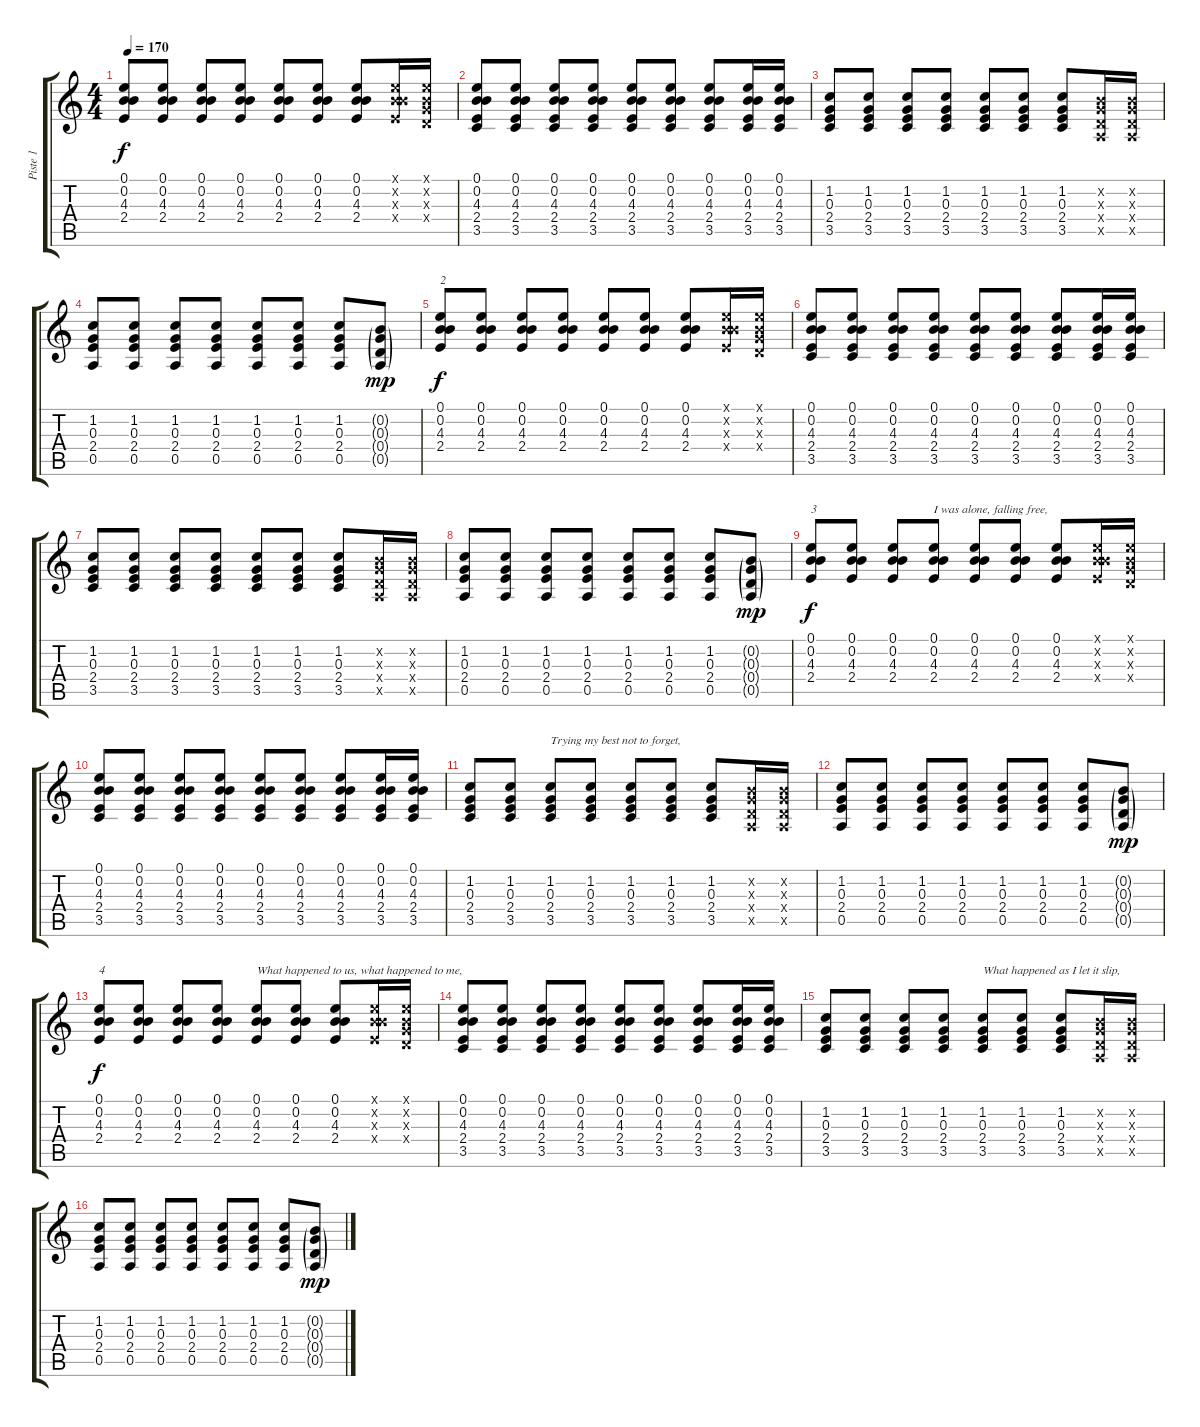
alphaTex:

\track ("Piste 1" "Piste 1") {instrument acousticguitarsteel}
\staff {score tabs}
\tuning (E4 B3 G3 D3 A2 E2) {hide}
\ts (4 4)
\tempo 170
\clef g2
\ks c
(0.1 0.2 4.3 2.4).8{dy f instrument acousticguitarsteel} (0.1 0.2 4.3 2.4).8 (0.1 0.2 4.3 2.4).8 (0.1 0.2 4.3 2.4).8 (0.1 0.2 4.3 2.4).8 (0.1 0.2 4.3 2.4).8 (0.1 0.2 4.3 2.4).8 (0.1{x} 0.2{x} 4.3{x} 2.4{x}).16 (0.1{x} 0.2{x} 0.3{x} 0.4{x}).16 |
(0.1 0.2 4.3 2.4 3.5).8 (0.1 0.2 4.3 2.4 3.5).8 (0.1 0.2 4.3 2.4 3.5).8 (0.1 0.2 4.3 2.4 3.5).8 (0.1 0.2 4.3 2.4 3.5).8 (0.1 0.2 4.3 2.4 3.5).8 (0.1 0.2 4.3 2.4 3.5).8 (0.1 0.2 4.3 2.4 3.5).16 (0.1 0.2 4.3 2.4 3.5).16 |
(1.2 0.3 2.4 3.5).8 (1.2 0.3 2.4 3.5).8 (1.2 0.3 2.4 3.5).8 (1.2 0.3 2.4 3.5).8 (1.2 0.3 2.4 3.5).8 (1.2 0.3 2.4 3.5).8 (1.2 0.3 2.4 3.5).8 (0.2{x} 0.3{x} 0.4{x} 0.5{x}).16 (0.2{x} 0.3{x} 0.4{x} 0.5{x}).16 |
(1.2 0.3 2.4 0.5).8 (1.2 0.3 2.4 0.5).8 (1.2 0.3 2.4 0.5).8 (1.2 0.3 2.4 0.5).8 (1.2 0.3 2.4 0.5).8 (1.2 0.3 2.4 0.5).8 (1.2 0.3 2.4 0.5).8 (0.2{g} 0.3{g} 0.4{g} 0.5{g}).8{dy mp} |
(0.1 0.2 4.3 2.4).8{txt "2" dy f} (0.1 0.2 4.3 2.4).8 (0.1 0.2 4.3 2.4).8 (0.1 0.2 4.3 2.4).8 (0.1 0.2 4.3 2.4).8 (0.1 0.2 4.3 2.4).8 (0.1 0.2 4.3 2.4).8 (0.1{x} 0.2{x} 4.3{x} 2.4{x}).16 (0.1{x} 0.2{x} 0.3{x} 0.4{x}).16 |
(0.1 0.2 4.3 2.4 3.5).8 (0.1 0.2 4.3 2.4 3.5).8 (0.1 0.2 4.3 2.4 3.5).8 (0.1 0.2 4.3 2.4 3.5).8 (0.1 0.2 4.3 2.4 3.5).8 (0.1 0.2 4.3 2.4 3.5).8 (0.1 0.2 4.3 2.4 3.5).8 (0.1 0.2 4.3 2.4 3.5).16 (0.1 0.2 4.3 2.4 3.5).16 |
(1.2 0.3 2.4 3.5).8 (1.2 0.3 2.4 3.5).8 (1.2 0.3 2.4 3.5).8 (1.2 0.3 2.4 3.5).8 (1.2 0.3 2.4 3.5).8 (1.2 0.3 2.4 3.5).8 (1.2 0.3 2.4 3.5).8 (0.2{x} 0.3{x} 0.4{x} 0.5{x}).16 (0.2{x} 0.3{x} 0.4{x} 0.5{x}).16 |
(1.2 0.3 2.4 0.5).8 (1.2 0.3 2.4 0.5).8 (1.2 0.3 2.4 0.5).8 (1.2 0.3 2.4 0.5).8 (1.2 0.3 2.4 0.5).8 (1.2 0.3 2.4 0.5).8 (1.2 0.3 2.4 0.5).8 (0.2{g} 0.3{g} 0.4{g} 0.5{g}).8{dy mp} |
(0.1 0.2 4.3 2.4).8{txt "3" dy f} (0.1 0.2 4.3 2.4).8 (0.1 0.2 4.3 2.4).8 (0.1 0.2 4.3 2.4).8{txt "I was alone, falling free,"} (0.1 0.2 4.3 2.4).8 (0.1 0.2 4.3 2.4).8 (0.1 0.2 4.3 2.4).8 (0.1{x} 0.2{x} 4.3{x} 2.4{x}).16 (0.1{x} 0.2{x} 0.3{x} 0.4{x}).16 |
(0.1 0.2 4.3 2.4 3.5).8 (0.1 0.2 4.3 2.4 3.5).8 (0.1 0.2 4.3 2.4 3.5).8 (0.1 0.2 4.3 2.4 3.5).8 (0.1 0.2 4.3 2.4 3.5).8 (0.1 0.2 4.3 2.4 3.5).8 (0.1 0.2 4.3 2.4 3.5).8 (0.1 0.2 4.3 2.4 3.5).16 (0.1 0.2 4.3 2.4 3.5).16 |
(1.2 0.3 2.4 3.5).8 (1.2 0.3 2.4 3.5).8 (1.2 0.3 2.4 3.5).8{txt "Trying my best not to forget,"} (1.2 0.3 2.4 3.5).8 (1.2 0.3 2.4 3.5).8 (1.2 0.3 2.4 3.5).8 (1.2 0.3 2.4 3.5).8 (0.2{x} 0.3{x} 0.4{x} 0.5{x}).16 (0.2{x} 0.3{x} 0.4{x} 0.5{x}).16 |
(1.2 0.3 2.4 0.5).8 (1.2 0.3 2.4 0.5).8 (1.2 0.3 2.4 0.5).8 (1.2 0.3 2.4 0.5).8 (1.2 0.3 2.4 0.5).8 (1.2 0.3 2.4 0.5).8 (1.2 0.3 2.4 0.5).8 (0.2{g} 0.3{g} 0.4{g} 0.5{g}).8{dy mp} |
(0.1 0.2 4.3 2.4).8{txt "4" dy f} (0.1 0.2 4.3 2.4).8 (0.1 0.2 4.3 2.4).8 (0.1 0.2 4.3 2.4).8 (0.1 0.2 4.3 2.4).8{txt "What happened to us, what happened to me,"} (0.1 0.2 4.3 2.4).8 (0.1 0.2 4.3 2.4).8 (0.1{x} 0.2{x} 4.3{x} 2.4{x}).16 (0.1{x} 0.2{x} 0.3{x} 0.4{x}).16 |
(0.1 0.2 4.3 2.4 3.5).8 (0.1 0.2 4.3 2.4 3.5).8 (0.1 0.2 4.3 2.4 3.5).8 (0.1 0.2 4.3 2.4 3.5).8 (0.1 0.2 4.3 2.4 3.5).8 (0.1 0.2 4.3 2.4 3.5).8 (0.1 0.2 4.3 2.4 3.5).8 (0.1 0.2 4.3 2.4 3.5).16 (0.1 0.2 4.3 2.4 3.5).16 |
(1.2 0.3 2.4 3.5).8 (1.2 0.3 2.4 3.5).8 (1.2 0.3 2.4 3.5).8 (1.2 0.3 2.4 3.5).8 (1.2 0.3 2.4 3.5).8{txt "What happened as I let it slip,"} (1.2 0.3 2.4 3.5).8 (1.2 0.3 2.4 3.5).8 (0.2{x} 0.3{x} 0.4{x} 0.5{x}).16 (0.2{x} 0.3{x} 0.4{x} 0.5{x}).16 |
(1.2 0.3 2.4 0.5).8 (1.2 0.3 2.4 0.5).8 (1.2 0.3 2.4 0.5).8 (1.2 0.3 2.4 0.5).8 (1.2 0.3 2.4 0.5).8 (1.2 0.3 2.4 0.5).8 (1.2 0.3 2.4 0.5).8 (0.2{g} 0.3{g} 0.4{g} 0.5{g}).8{dy mp}
